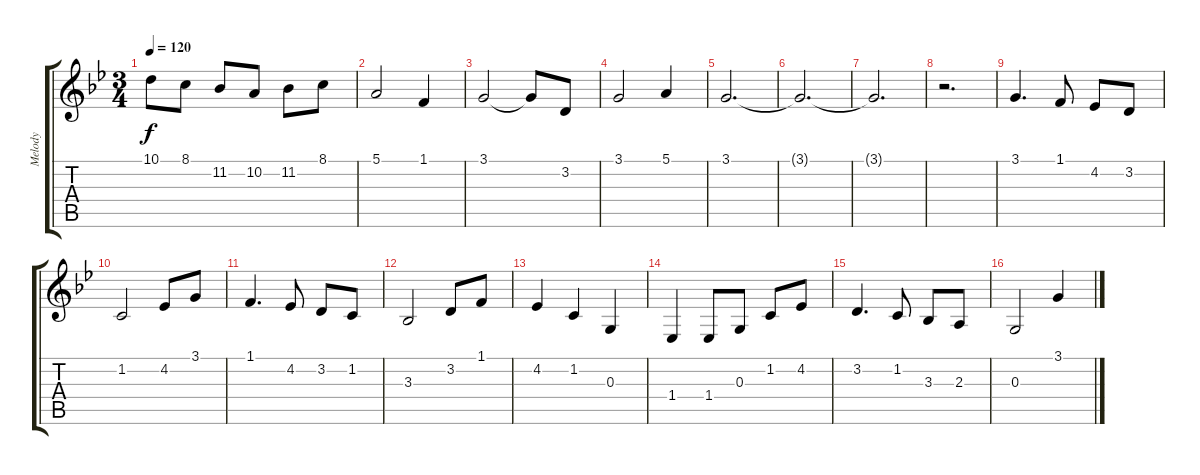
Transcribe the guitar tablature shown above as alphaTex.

\track ("Melody" "Melody") {instrument clarinet}
\staff {score tabs}
\tuning (E4 B3 G3 D3 A2 E2) {hide}
\ts (3 4)
\tempo 120
\clef g2
\ks gminor
10.1.8{dy f} 8.1.8 11.2.8 10.2.8 11.2.8 8.1.8 |
5.1.2 1.1.4 |
3.1.2 3.1{t}.8 3.2.8 |
3.1.2 5.1.4 |
3.1.2{d} |
3.1{t}.2{d} |
3.1{t}.2{d} |
r.2{d} |
3.1.4{d} 1.1.8 4.2.8 3.2.8 |
1.2.2 4.2.8 3.1.8 |
1.1.4{d} 4.2.8 3.2.8 1.2.8 |
3.3.2 3.2.8 1.1.8 |
4.2.4 1.2.4 0.3.4 |
1.4.4 1.4.8 0.3.8 1.2.8 4.2.8 |
3.2.4{d} 1.2.8 3.3.8 2.3.8 |
0.3.2 3.1.4
